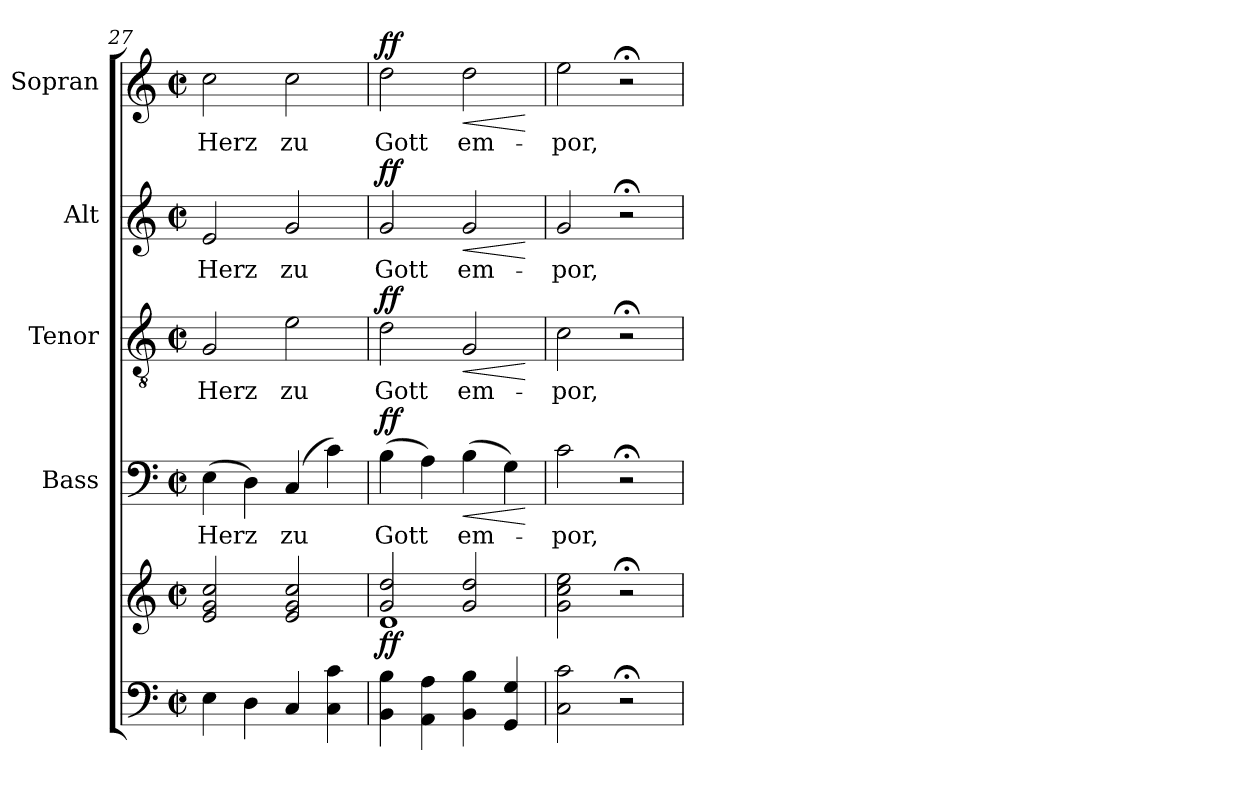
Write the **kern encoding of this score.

**kern	**kern	**dynam	**kern	**text	**dynam	**kern	**text	**dynam	**kern	**text	**dynam	**kern	**text	**dynam
*part5	*part5	*part5	*part4	*part4	*part4	*part3	*part3	*part3	*part2	*part2	*part2	*part1	*part1	*part1
*staff6	*staff5	*staff5/6	*staff4	*staff4	*staff4	*staff3	*staff3	*staff3	*staff2	*staff2	*staff2	*staff1	*staff1	*staff1
*	*	*	*I"Bass	*	*	*I"Tenor	*	*	*I"Alt	*	*	*I"Sopran	*	*
*	*	*	*I'B.	*	*	*I'T.	*	*	*I'A.	*	*	*I'S.	*	*
*clefF4	*clefG2	*	*clefF4	*	*	*clefGv2	*	*	*clefG2	*	*	*clefG2	*	*
*k[]	*k[]	*	*k[]	*	*	*k[]	*	*	*k[]	*	*	*k[]	*	*
*C:	*C:	*	*C:	*	*	*C:	*	*	*C:	*	*	*C:	*	*
*M2/2	*M2/2	*	*M2/2	*	*	*M2/2	*	*	*M2/2	*	*	*M2/2	*	*
*met(c|)	*met(c|)	*	*met(c|)	*	*	*met(c|)	*	*	*met(c|)	*	*	*met(c|)	*	*
=27	=27	=27	=27	=27	=27	=27	=27	=27	=27	=27	=27	=27	=27	=27
!	!	!	!	!LO:LY:b	!	!	!LO:LY:b	!	!	!LO:LY:b	!	!	!LO:LY:b	!
4E\	2e/ 2g/ 2cc/	.	(>4E\	Herz	.	2G/	Herz	.	2e/	Herz	.	2cc\	Herz	.
4D\	.	.	4D\)	.	.	.	.	.	.	.	.	.	.	.
!	!	!	!	!LO:LY:b	!	!	!LO:LY:b	!	!	!LO:LY:b	!	!	!LO:LY:b	!
4C/	2e/ 2g/ 2cc/	.	(4C/	zu	.	2e\	zu	.	2g/	zu	.	2cc\	zu	.
4C\ 4c\	.	.	4c\)	.	.	.	.	.	.	.	.	.	.	.
=28	=28	=28	=28	=28	=28	=28	=28	=28	=28	=28	=28	=28	=28	=28
*	*^	*	*	*	*	*	*	*	*	*	*	*	*	*
!	!	!	!LO:DY:b	!	!LO:LY:b	!LO:DY:a	!	!LO:LY:b	!LO:DY:a	!	!LO:LY:b	!LO:DY:a	!	!LO:LY:b	!LO:DY:a
4BB\ 4B\	2g/ 2dd/	1d	ff	(>4B\	Gott	ff	2d\	Gott	ff	2g/	Gott	ff	2dd\	Gott	ff
4AA\ 4A\	.	.	.	4A\)	.	.	.	.	.	.	.	.	.	.	.
!	!	!	!	!	!LO:LY:b	!LO:HP:b	!	!LO:LY:b	!LO:HP:b	!	!LO:LY:b	!LO:HP:b	!	!LO:LY:b	!LO:HP:b
4BB\ 4B\	2g/ 2dd/	.	.	(>4B\	em-	<	2G/	em-	<	2g/	em-	<	2dd\	em-	<
4GG/ 4G/	.	.	.	4G\)	.	.	.	.	.	.	.	.	.	.	.
*	*v	*v	*	*	*	*	*	*	*	*	*	*	*	*	*
.	.	.	.	.	[	.	.	[	.	.	[	.	.	[
=29	=29	=29	=29	=29	=29	=29	=29	=29	=29	=29	=29	=29	=29	=29
!	!	!	!	!LO:LY:b	!	!	!LO:LY:b	!	!	!LO:LY:b	!	!	!LO:LY:b	!
2C\ 2c\	2g\ 2cc\ 2ee\	.	2c\	-por,	.	2c\	-por,	.	2g/	-por,	.	2ee\	-por,	.
2r;	2r;<	.	2r;<	.	.	2r;<	.	.	2r;<	.	.	2r;<	.	.
=	=	=	=	=	=	=	=	=	=	=	=	=	=	=
*-	*-	*-	*-	*-	*-	*-	*-	*-	*-	*-	*-	*-	*-	*-
